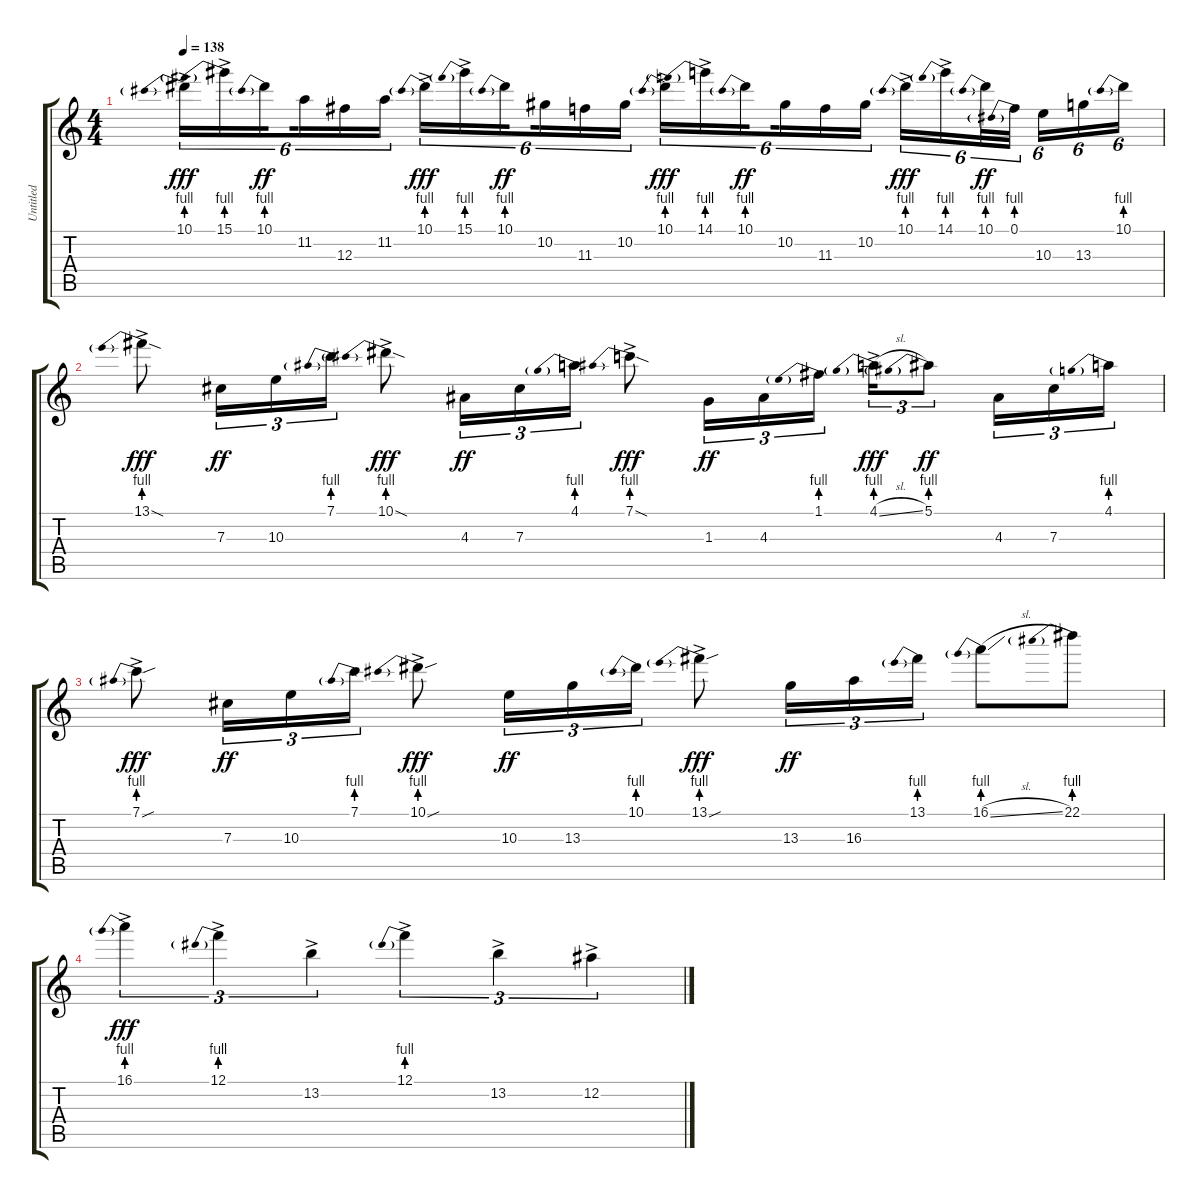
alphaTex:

\track ("Untitled" "Untitled") {instrument distortionguitar}
\staff {score tabs}
\tuning (Eb4 Bb3 Gb3 Db3 Ab2 Db2) {hide}
\ts (4 4)
\tempo 138
\clef g2
\ks c
10.1{be (prebend 0 4 60 4) ac}.16{tu (6 4) dy fff} 15.1{be (prebend 0 4 60 4) ac}.16{tu (6 4)} 10.1{be (prebend 0 4 60 4)}.16{tu (6 4) dy ff beam splitsecondary} 11.2.16{tu (6 4)} 12.3.16{tu (6 4)} 11.2.16{tu (6 4)} 10.1{be (prebend 0 4 60 4) ac}.16{tu (6 4) dy fff} 15.1{be (prebend 0 4 60 4) ac}.16{tu (6 4)} 10.1{be (prebend 0 4 60 4)}.16{tu (6 4) dy ff beam splitsecondary} 10.2.16{tu (6 4)} 11.3.16{tu (6 4)} 10.2.16{tu (6 4)} 10.1{be (prebend 0 4 60 4) ac}.16{tu (6 4) dy fff} 14.1{be (prebend 0 4 60 4) ac}.16{tu (6 4)} 10.1{be (prebend 0 4 60 4)}.16{tu (6 4) dy ff beam splitsecondary} 10.2.16{tu (6 4)} 11.3.16{tu (6 4)} 10.2.16{tu (6 4)} 10.1{be (prebend 0 4 60 4) ac}.16{tu (6 4) dy fff} 14.1{be (prebend 0 4 60 4) ac}.16{tu (6 4)} 10.1{be (prebend 0 4 60 4)}.32{tu (6 4) dy ff} 0.1{be (prebend 0 4 60 4)}.32{tu (6 4) beam splitsecondary} 10.3.16{tu (6 4)} 13.3.16{tu (6 4)} 10.1{be (prebend 0 4 60 4)}.16{tu (6 4)} |
13.1{be (prebend 0 4 60 4) sod ac}.8{dy fff} 7.3.16{tu (3 2) dy ff} 10.3.16{tu (3 2)} 7.1{be (prebend 0 4 60 4)}.16{tu (3 2)} 10.1{be (prebend 0 4 60 4) sod ac}.8{dy fff} 4.3.16{tu (3 2) dy ff} 7.3.16{tu (3 2)} 4.1{be (prebend 0 4 60 4)}.16{tu (3 2)} 7.1{be (prebend 0 4 60 4) sod ac}.8{dy fff} 1.3.16{tu (3 2) dy ff} 4.3.16{tu (3 2)} 1.1{be (prebend 0 4 60 4)}.16{tu (3 2)} 4.1{be (prebend 0 4 60 4) sl ac}.16{tu (3 2) dy fff} 5.1{be (prebend 0 4 60 4)}.8{tu (3 2) dy ff} 4.3.16{tu (3 2)} 7.3.16{tu (3 2)} 4.1{be (prebend 0 4 60 4)}.16{tu (3 2)} |
7.1{be (prebend 0 4 60 4) sou ac}.8{dy fff} 7.3.16{tu (3 2) dy ff} 10.3.16{tu (3 2)} 7.1{be (prebend 0 4 60 4)}.16{tu (3 2)} 10.1{be (prebend 0 4 60 4) sou ac}.8{dy fff} 10.3.16{tu (3 2) dy ff} 13.3.16{tu (3 2)} 10.1{be (prebend 0 4 60 4)}.16{tu (3 2)} 13.1{be (prebend 0 4 60 4) sou ac}.8{dy fff} 13.3.16{tu (3 2) dy ff} 16.3.16{tu (3 2)} 13.1{be (prebend 0 4 60 4)}.16{tu (3 2)} 16.1{be (prebend 0 4 60 4) sl}.8 22.1{be (prebend 0 4 60 4)}.8 |
16.1{be (prebend 0 4 60 4) ac}.4{tu (3 2) dy fff} 12.1{be (prebend 0 4 60 4) ac}.4{tu (3 2)} 13.2{ac}.4{tu (3 2)} 12.1{be (prebend 0 4 60 4) ac}.4{tu (3 2)} 13.2{ac}.4{tu (3 2)} 12.2{ac}.4{tu (3 2)}
